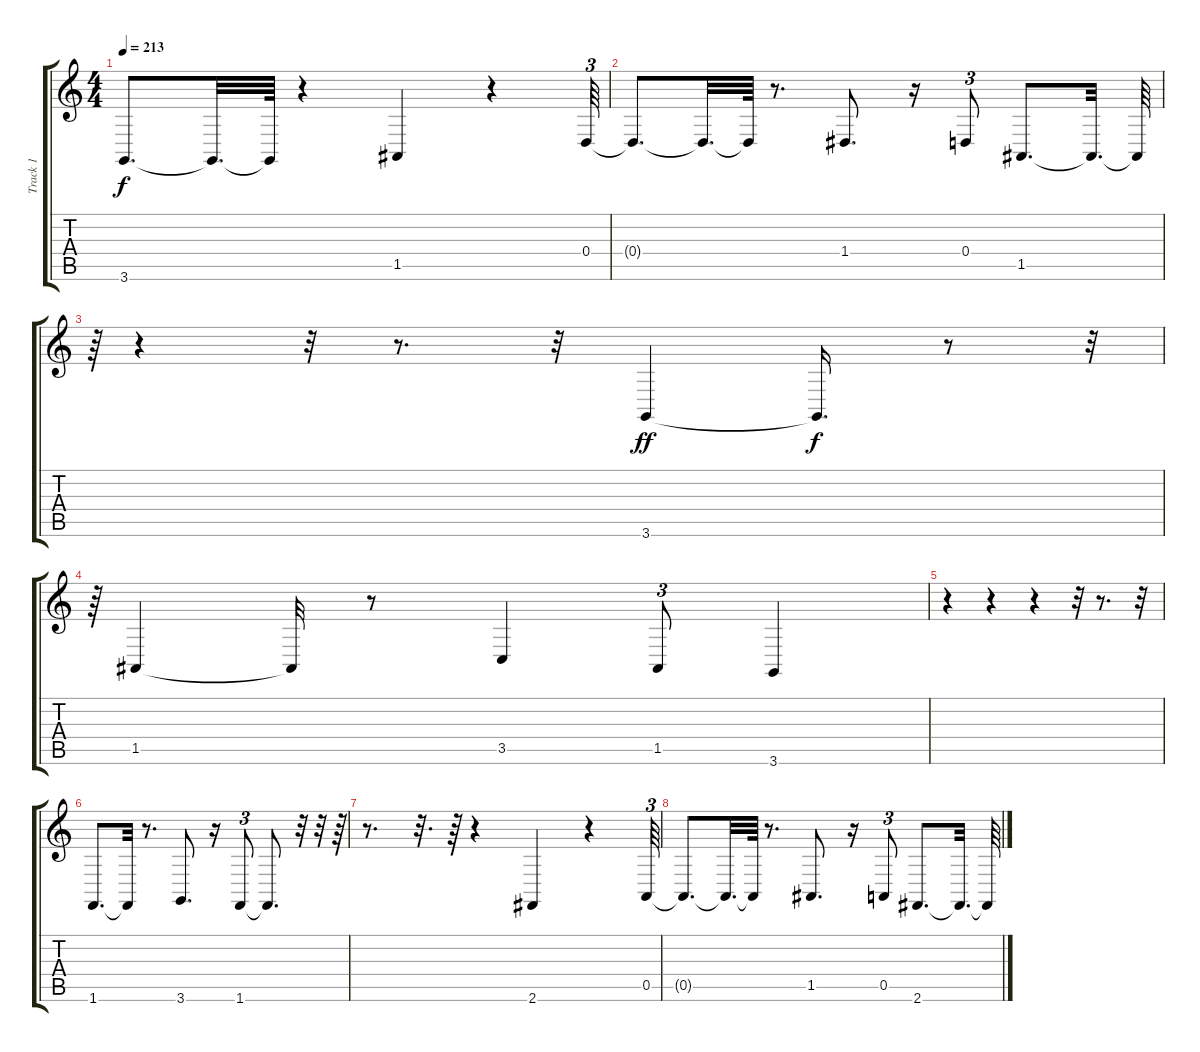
\track ("Track 1" "Track 1") {instrument brightacousticpiano}
\staff {score tabs}
\tuning (E4 B3 G3 D3 A2 E2) {hide}
\ts (4 4)
\tempo 213
\clef g2
\ks c
3.6{t}.8{d dy f} 3.6{t}.32{d} 3.6{t}.64 r.4 1.5.4 r.4 0.4.64{tu (3 2)} |
0.4{t}.8{d} 0.4{t}.32{d} 0.4{t}.64 r.8{d} 1.4.8{d} r.16 0.4.8{tu (3 2)} 1.5.8{d} 1.5{t}.32{d} 1.5{t}.64 |
r.64{tu (3 2)} r.4 r.32 r.8{d} r.32 3.6.4{dy ff} 3.6{t}.16{d dy f} r.8 r.32{tu (3 2)} |
r.64{tu (3 2)} 1.5.4 1.5{t}.32 r.8 3.5.4 1.5.8{tu (3 2)} 3.6.4 |
r.4 r.4 r.4 r.32 r.8{d} r.32 |
1.6.8{d} 1.6{t}.32 r.8{d} 3.6.8{d} r.16 1.6.8{tu (3 2)} 1.6{t}.8{d} r.32 r.32 r.64{tu (3 2)} |
r.8{d} r.32{d} r.64 r.4 2.6.4 r.4 0.5.64{tu (3 2)} |
0.5{t}.8{d} 0.5{t}.32{d} 0.5{t}.64 r.8{d} 1.5.8{d} r.16 0.5.8{tu (3 2)} 2.6.8{d} 2.6{t}.32{d} 2.6{t}.64
